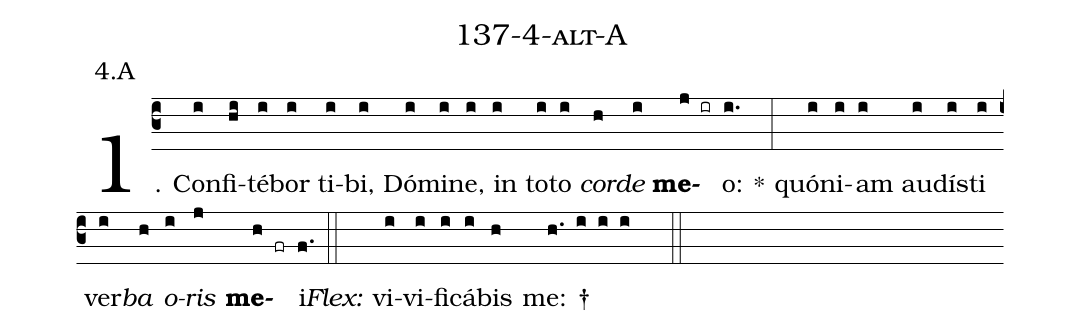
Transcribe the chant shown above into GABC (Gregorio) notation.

name: 137-4-alt-A;
annotation: 4.A;
%%
(c3)1. Con(i)fi(hi)té(i)bor(i) ti(i)bi,(i) Dó(i)mi(i)ne,(i) in(i) to(i)to(i) <i>cor</i>(h)<i>de</i>(i) <b>me</b>(j ir)o:(i.) *(:) quón(i)i(i)am(i) au(i)dís(i)ti(i) ver(i)<i>ba</i>(h) <i>o</i>(i)<i>ris</i>(j) <b>me</b>(h fr)i.(f.) (::)
<i>Flex:</i>()  vi(i)vi(i)fi(i)cá(i)bis(h) me: †(h. i i i  ::)
